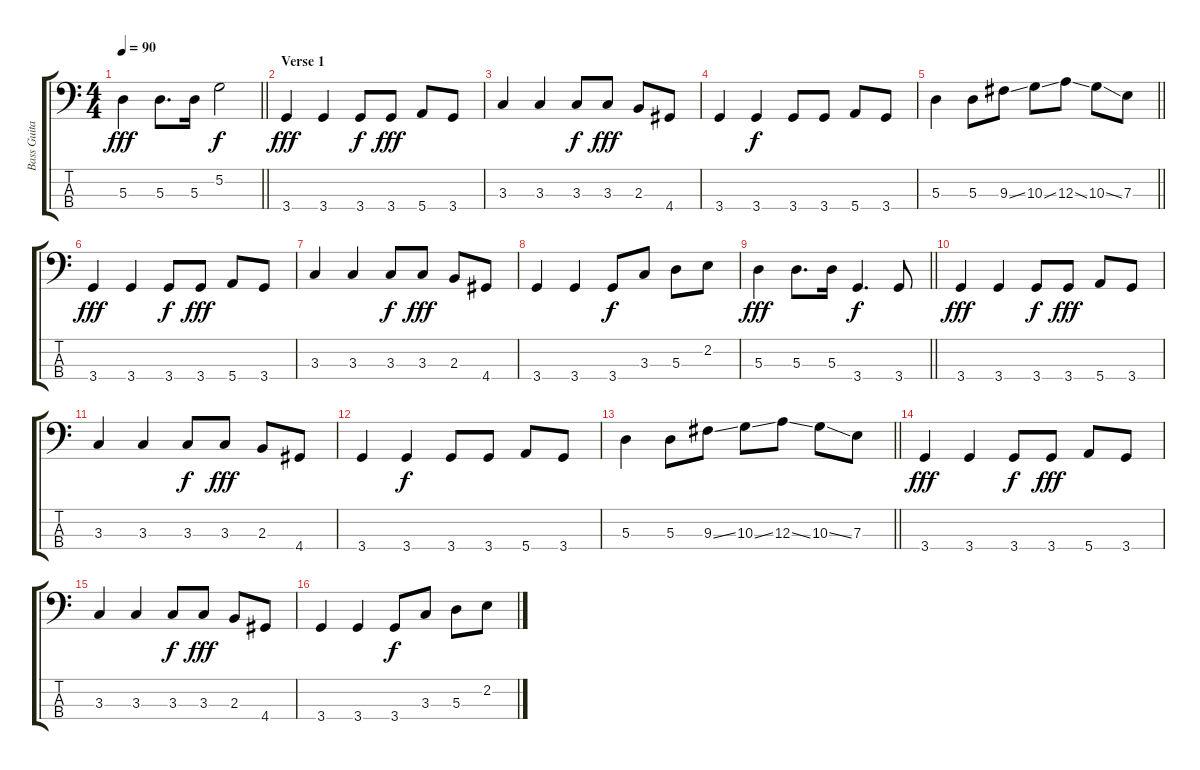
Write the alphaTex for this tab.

\track ("Bass Guitar" "Bass Guita") {instrument electricbassfinger}
\staff {score tabs}
\tuning (G2 D2 A1 E1) {hide}
\ts (4 4)
\tempo 90
\clef f4
\barLineRight lightlight
\ks c
5.3.4{dy fff} 5.3.8{d} 5.3.16 5.2.2{dy f} |
\section ("" "Verse 1")
3.4.4{dy fff} 3.4.4 3.4.8{dy f} 3.4.8{dy fff} 5.4.8 3.4.8 |
3.3.4 3.3.4 3.3.8{dy f} 3.3.8{dy fff} 2.3.8 4.4.8 |
3.4.4 3.4.4{dy f} 3.4.8 3.4.8 5.4.8 3.4.8 |
\barLineRight lightlight
5.3.4 5.3.8 9.3{ss}.8 10.3{ss}.8 12.3{ss}.8 10.3{ss}.8 7.3.8 |
3.4.4{dy fff} 3.4.4 3.4.8{dy f} 3.4.8{dy fff} 5.4.8 3.4.8 |
3.3.4 3.3.4 3.3.8{dy f} 3.3.8{dy fff} 2.3.8 4.4.8 |
3.4.4 3.4.4 3.4.8{dy f} 3.3.8 5.3.8 2.2.8 |
\barLineRight lightlight
5.3.4{dy fff} 5.3.8{d} 5.3.16 3.4.4{d dy f} 3.4.8 |
3.4.4{dy fff} 3.4.4 3.4.8{dy f} 3.4.8{dy fff} 5.4.8 3.4.8 |
3.3.4 3.3.4 3.3.8{dy f} 3.3.8{dy fff} 2.3.8 4.4.8 |
3.4.4 3.4.4{dy f} 3.4.8 3.4.8 5.4.8 3.4.8 |
\barLineRight lightlight
5.3.4 5.3.8 9.3{ss}.8 10.3{ss}.8 12.3{ss}.8 10.3{ss}.8 7.3.8 |
3.4.4{dy fff} 3.4.4 3.4.8{dy f} 3.4.8{dy fff} 5.4.8 3.4.8 |
3.3.4 3.3.4 3.3.8{dy f} 3.3.8{dy fff} 2.3.8 4.4.8 |
3.4.4 3.4.4 3.4.8{dy f} 3.3.8 5.3.8 2.2.8
